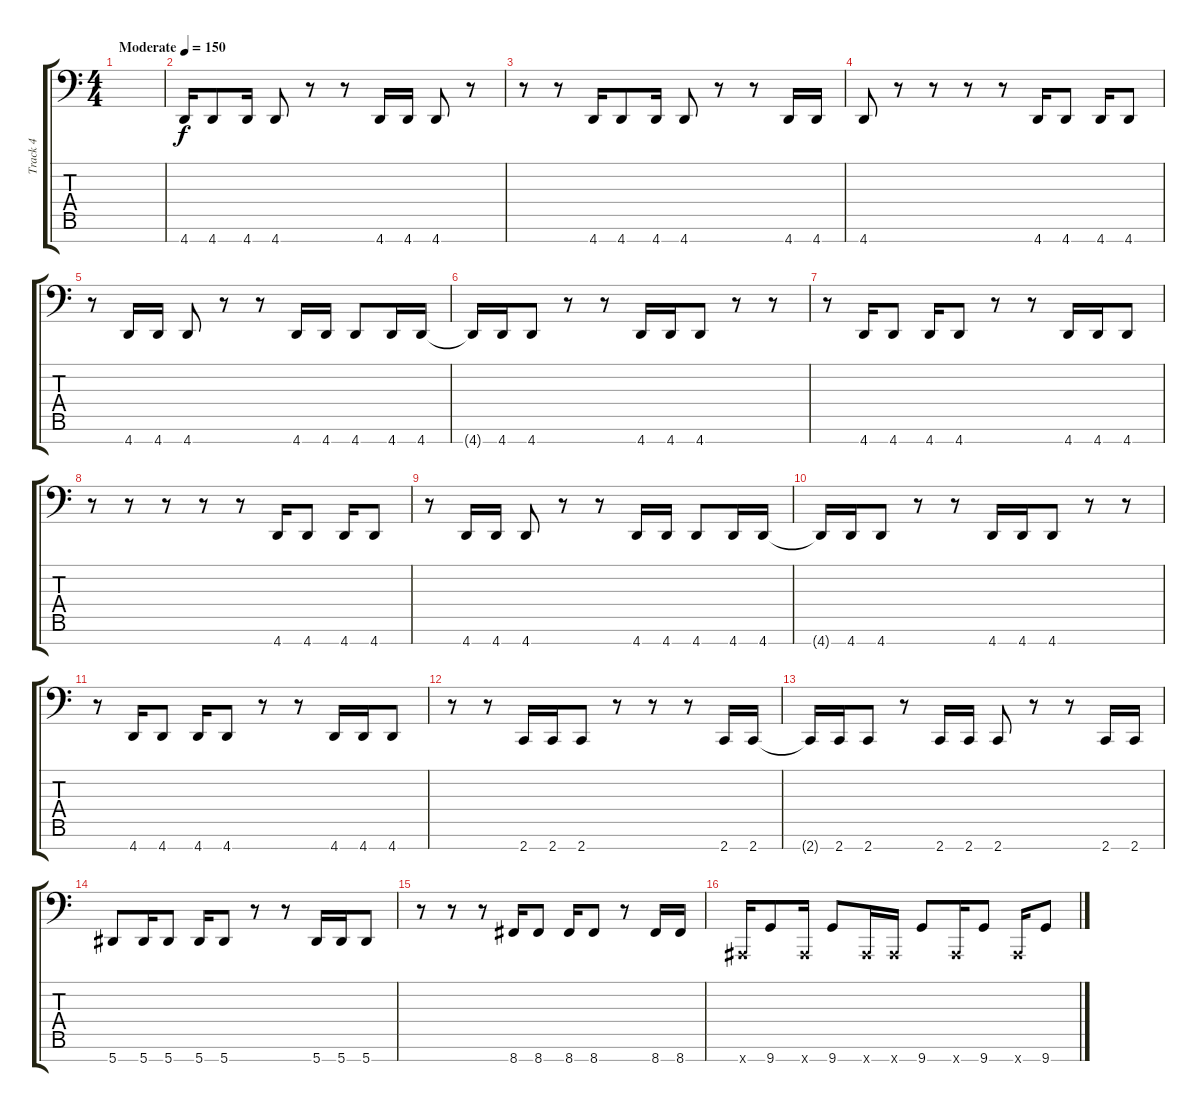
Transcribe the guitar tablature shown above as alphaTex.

\track ("Track 4" "Track 4") {instrument electricbassfinger}
\staff {score tabs}
\tuning (Eb3 Bb2 F2 Eb2 Bb1 F1 Bb0) {hide}
\ts (4 4)
\tempo (150 "Moderate")
\clef f4
\ks c
|
4.7.16 4.7.8 4.7.16 4.7.8 r.8 r.8 4.7.16 4.7.16 4.7.8 r.8 |
r.8 r.8 4.7.16 4.7.8 4.7.16 4.7.8 r.8 r.8 4.7.16 4.7.16 |
4.7.8 r.8 r.8 r.8 r.8 4.7.16 4.7.8 4.7.16 4.7.8 |
r.8 4.7.16 4.7.16 4.7.8 r.8 r.8 4.7.16 4.7.16 4.7.8 4.7.16 4.7.16 |
4.7{t}.16 4.7.16 4.7.8 r.8 r.8 4.7.16 4.7.16 4.7.8 r.8 r.8 |
r.8 4.7.16 4.7.8 4.7.16 4.7.8 r.8 r.8 4.7.16 4.7.16 4.7.8 |
r.8 r.8 r.8 r.8 r.8 4.7.16 4.7.8 4.7.16 4.7.8 |
r.8 4.7.16 4.7.16 4.7.8 r.8 r.8 4.7.16 4.7.16 4.7.8 4.7.16 4.7.16 |
4.7{t}.16 4.7.16 4.7.8 r.8 r.8 4.7.16 4.7.16 4.7.8 r.8 r.8 |
r.8 4.7.16 4.7.8 4.7.16 4.7.8 r.8 r.8 4.7.16 4.7.16 4.7.8 |
r.8 r.8 2.7.16 2.7.16 2.7.8 r.8 r.8 r.8 2.7.16 2.7.16 |
2.7{t}.16 2.7.16 2.7.8 r.8 2.7.16 2.7.16 2.7.8 r.8 r.8 2.7.16 2.7.16 |
5.7.8 5.7.16 5.7.8 5.7.16 5.7.8 r.8 r.8 5.7.16 5.7.16 5.7.8 |
r.8 r.8 r.8 8.7.16 8.7.8 8.7.16 8.7.8 r.8 8.7.16 8.7.16 |
0.7{x}.16 9.7.8 0.7{x}.16 9.7.8 0.7{x}.16 0.7{x}.16 9.7.8 0.7{x}.16 9.7.8 0.7{x}.16 9.7.8
